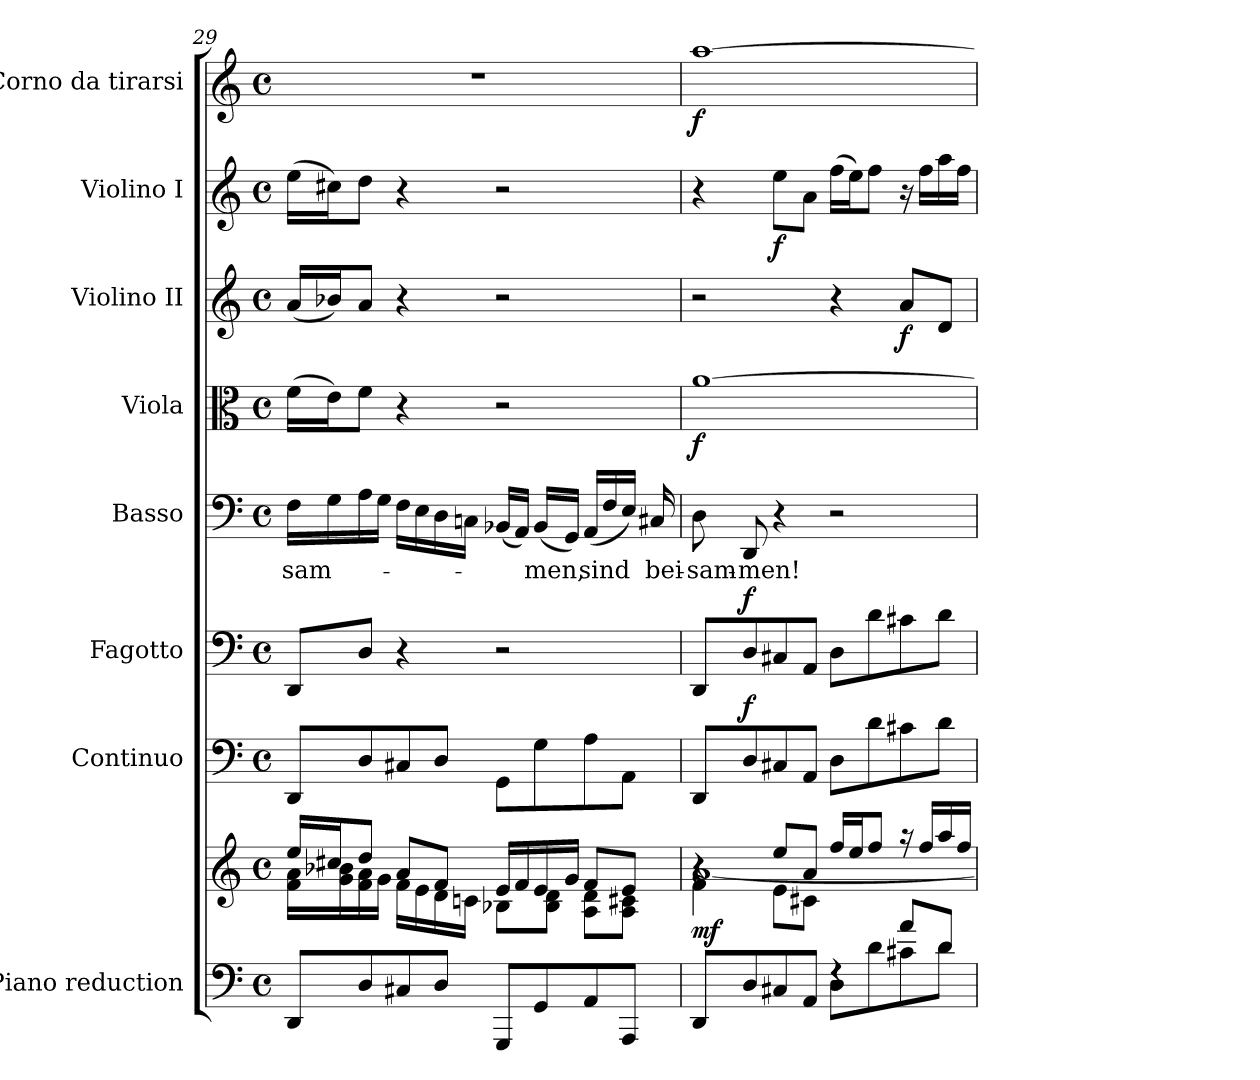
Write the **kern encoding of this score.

**kern	**kern	**dynam	**kern	**dynam	**kern	**dynam	**kern	**text	**kern	**dynam	**kern	**dynam	**kern	**dynam	**kern	**dynam
*part8	*part8	*part8	*part7	*part7	*part6	*part6	*part5	*part5	*part4	*part4	*part3	*part3	*part2	*part2	*part1	*part1
*staff9	*staff8	*staff8/9	*staff7	*staff7	*staff6	*staff6	*staff5	*staff5	*staff4	*staff4	*staff3	*staff3	*staff2	*staff2	*staff1	*staff1
*I"Piano reduction	*	*	*I"Continuo	*	*I"Fagotto	*	*I"Basso	*	*I"Viola	*	*I"Violino II	*	*I"Violino I	*	*I"Corno da tirarsi	*
*I'Pno	*	*	*	*	*	*	*	*	*	*	*	*	*	*	*	*
*clefF4	*clefG2	*	*clefF4	*	*clefF4	*	*clefF4	*	*clefC3	*	*clefG2	*	*clefG2	*	*clefG2	*
*	*	*	*	*	*	*	*	*	*	*	*	*	*	*	*ITrd7c12	*
*k[]	*k[]	*	*k[]	*	*k[]	*	*k[]	*	*k[]	*	*k[]	*	*k[]	*	*k[]	*
*M4/4	*M4/4	*	*M4/4	*	*M4/4	*	*M4/4	*	*M4/4	*	*M4/4	*	*M4/4	*	*M4/4	*
*met(c)	*met(c)	*	*met(c)	*	*met(c)	*	*met(c)	*	*met(c)	*	*met(c)	*	*met(c)	*	*met(c)	*
=29	=29	=29	=29	=29	=29	=29	=29	=29	=29	=29	=29	=29	=29	=29	=29	=29
*	*^	*	*	*	*	*	*	*	*	*	*	*	*	*	*	*
!	!	!	!	!	!	!	!	!	!LO:LY:b	!	!	!	!	!	!	!	!
8DD/L	16ee/LL	16f\ 16a\LL	.	8DD/L	.	8DD/L	.	16F\LL	-sam-	(>16f\LL	.	(<16a/LL	.	(>16ee\LL	.	1r	.
.	16cc#X/J	16g\ 16b-X\	.	.	.	.	.	16G\	.	16e\J)	.	16b-X/J)	.	16cc#X\J)	.	.	.
8D/	8dd/J	16f\ 16a\	.	8D/	.	8D/J	.	16A\	.	8f\J	.	8a/J	.	8dd\J	.	.	.
.	.	16g\JJ	.	.	.	.	.	16G\JJ	.	.	.	.	.	.	.	.	.
8C#X/	8a/L	16f\LL	.	8C#X/	.	4r	.	16F\LL	.	4r	.	4r	.	4r	.	.	.
.	.	16e\	.	.	.	.	.	16E\	.	.	.	.	.	.	.	.	.
8D/J	8f/J	16d\	.	8D/J	.	.	.	16D\	.	.	.	.	.	.	.	.	.
.	.	16cn\JJ	.	.	.	.	.	16Cn\JJ	.	.	.	.	.	.	.	.	.
8GGG/L	16e/LL	8B-X\L	.	8GG\L	.	2r	.	(<16BB-X/LL	.	2r	.	2r	.	2r	.	.	.
.	16f/	.	.	.	.	.	.	16AA/JJ)	.	.	.	.	.	.	.	.	.
!	!	!	!	!	!	!	!	!	!LO:LY:b	!	!	!	!	!	!	!	!
8GG/	16e/	8B-\ 8d\J	.	8G\	.	.	.	(<16BB-/LL	-men,	.	.	.	.	.	.	.	.
.	16g/JJ	.	.	.	.	.	.	16GG/JJ)	.	.	.	.	.	.	.	.	.
!	!	!	!	!	!	!	!	!	!LO:LY:b	!	!	!	!	!	!	!	!
8AA/	8f/L	8A\ 8d\L	.	8A\	.	.	.	(<16AA/LL	sind	.	.	.	.	.	.	.	.
.	.	.	.	.	.	.	.	16F/	.	.	.	.	.	.	.	.	.
8AAA/J	8e/J	8A\ 8c#X\J	.	8AA\J	.	.	.	16E/JJ)	.	.	.	.	.	.	.	.	.
!	!	!	!	!	!	!	!	!	!LO:LY:b	!	!	!	!	!	!	!	!
.	.	.	.	.	.	.	.	16C#X/	bei-	.	.	.	.	.	.	.	.
=30	=30	=30	=30	=30	=30	=30	=30	=30	=30	=30	=30	=30	=30	=30	=30	=30	=30
*^	*	*^	*	*	*	*	*	*	*	*	*	*	*	*	*	*	*
!	!	!	!	!	!LO:DY:b	!	!	!	!	!	!LO:LY:b	!	!LO:DY:b	!	!	!	!	!	!LO:DY:b
2ryy	8DD/L	4r	[1a	4f\	mf	8DD/L	.	8DD/L	.	8D\	-sam-	[1a	f	2r	.	4r	.	[1a	f
!	!	!	!	!	!	!	!LO:DY:a	!	!LO:DY:a	!	!LO:LY:b	!	!	!	!	!	!	!	!
.	8D/	.	.	.	.	8D/	f	8D/	f	8DD/	-men!	.	.	.	.	.	.	.	.
!	!	!	!	!	!	!	!	!	!	!	!	!	!	!	!	!	!LO:DY:b	!	!
.	8C#X/	8ee/L	.	8e\L	.	8C#X/	.	8C#X/	.	4r	.	.	.	.	.	8ee\L	f	.	.
.	8AA/J	8a/J	.	8c#X\J	.	8AA/J	.	8AA/J	.	.	.	.	.	.	.	8a\J	.	.	.
4rF	8D\L	16ff/LL	.	2ryy	.	8D\L	.	8D\L	.	2r	.	.	.	4r	.	(>16ff\LL	.	.	.
.	.	16ee/J	.	.	.	.	.	.	.	.	.	.	.	.	.	16ee\J)	.	.	.
.	8d\	8ff/J	.	.	.	8d\	.	8d\	.	.	.	.	.	.	.	8ff\J	.	.	.
!	!	!	!	!	!	!	!	!	!	!	!	!	!	!	!LO:DY:b	!	!	!	!
8a/L	8c#\	16r	.	.	.	8c#X\	.	8c#X\	.	.	.	.	.	8a/L	f	16r	.	.	.
.	.	16ff/LL	.	.	.	.	.	.	.	.	.	.	.	.	.	16ff\LL	.	.	.
8d/J	8d\J	16aa/	.	.	.	8d\J	.	8d\J	.	.	.	.	.	8d/J	.	16aa\	.	.	.
.	.	16ff/JJ	.	.	.	.	.	.	.	.	.	.	.	.	.	16ff\JJ	.	.	.
*v	*v	*	*	*	*	*	*	*	*	*	*	*	*	*	*	*	*	*	*
*	*v	*v	*v	*	*	*	*	*	*	*	*	*	*	*	*	*	*	*
=	=	=	=	=	=	=	=	=	=	=	=	=	=	=	=	=
*-	*-	*-	*-	*-	*-	*-	*-	*-	*-	*-	*-	*-	*-	*-	*-	*-
